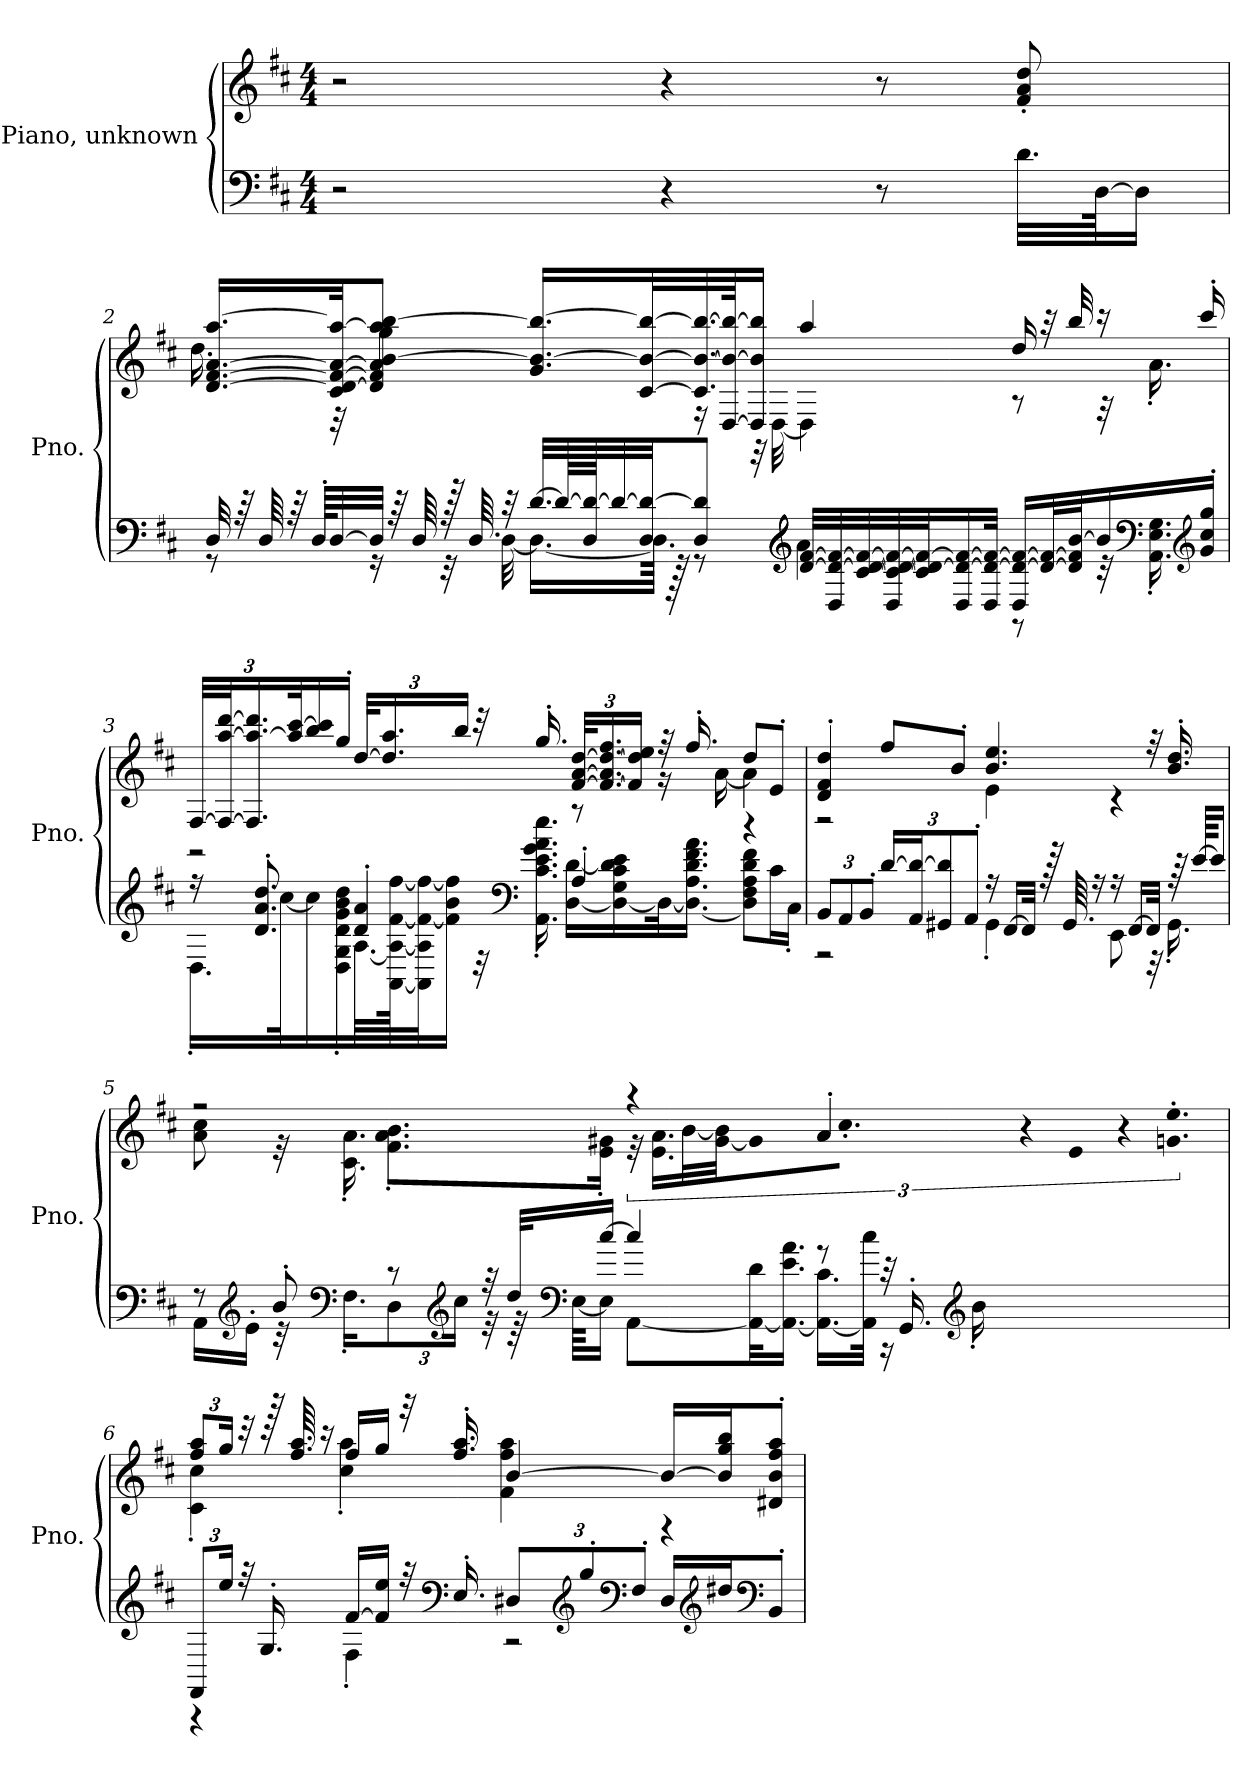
**kern	**kern
*part1	*part1
*staff2	*staff1
*I"Piano, unknown	*
*I'Pno.	*
*clefF4	*clefG2
*k[f#c#]	*k[f#c#]
*M4/4	*M4/4
*MM121	*MM121
=1	=1
2r	2r
4r	4r
8r	8r
32.d\LLL	8f#/' 8a/' 8dd/'
[64D\JK	.
16D\JJ]	.
!!LO:LB:g=z
=2	=2
*^	*^
32D/	8r	[16.d/ [16.f#/ [16.a/ [16.aa/LL	16.dd\
64r	.	.	.
64D/	.	.	.
64r	.	.	.
64D'/KLLL	.	.	.
[32D/	.	32c#/ 32d/_ 32f#/_ 32a/_ 32aa/_JK	32r
32D/JJJ]	16r	8d/] 8f#/] 8a/] [8b/ 8aa/] [8bb/J	4gg\
64r	.	.	.
64D/	.	.	.
128r	32r	.	.
64.D/	.	.	.
32r	[32D\	.	.
[32.d/LLL	16.D\LL_	16.g/ 16.b/_ 16.bb/_LL	.
128d/LL_	.	.	.
128D/ 128d/_JJ	.	.	.
32d/_	.	.	.
32D/ 32d/_JJ	64.D\JJkk]	[32c#/ 32b/_ 32bb/_L	.
.	128r	.	.
8D/ 8d/]J	8r	32.c#/] 32.b/_ 32.bb/_	16r
.	.	[64D/ 64b/_ 64bb/_JK	.
.	.	16D/] 16b/] 16bb/]JJ	32r
.	.	.	[32D\
*clefG2	*	*	*
[32d/ [32f#/LLL	4a\	4aa/	4D\]
32D/ 32d/_ 32f#/_	.	.	.
[32c#/ 32d/_ 32f#/_	.	.	.
32D/ 32c#/_ 32d/_ 32f#/_	.	.	.
32c#/] 32d/_ 32f#/_J	.	.	.
16D/ 16d/_ 16f#/_	.	.	.
32D/ 32d/_ 32f#/_JJk	.	.	.
16D/ 16d/_ 16f#/_LL	8r	16dd/	8r
32d/_ 32f#/_L	.	32r	.
32d/] 32f#/] [32b/J	.	32bb/	.
16b/]	32r	16r	32r
*clefF4	*	*	*
.	16.AA\' 16.E\' 16.G\'	.	16.a'\
*clefG2	*	*	*
16g/' 16cc#/' 16gg/'JJ	.	16ccc#'/	.
!!LO:LB:g=z	!!
=3	=3	=3	=3
*	*	*Xbrackettup	*
16r	16.D'\LL	[48F#/LLL	2r
.	.	48F#/_ [48aa/ [48ddd/J	.
.	.	24.F#/] 24.aa/_ 24.ddd/]	.
8.d/' 8.a/' 8.dd/'	.	.	.
.	[32cc#\K	.	.
.	.	48aa/] [48ccc#/K	.
.	16cc#\]	16bb/ 16ccc#/]	.
.	16D\' 16G\' 16d\' 16g\' 16b\' 16dd\'	16gg'/JJ	.
4d/' 4a/'	[64.A\LL	[48dd/KLL	.
.	.	24.dd/] 24.aa/	.
.	[128AA\ 128A\_ [128f#\ [128ff#\JK	.	.
.	32AA\] 32A\] 32f#\_ 32ff#\_J	.	.
.	16f#\] 16b\ 16ff#\]JJ	.	.
.	.	24bb/JJ	.
.	32r	32r	.
*clefF4	*	*	*
.	16.AA\' 16.c#\' 16.e\' 16.g\' 16.a\' 16.ee\'	16.gg'/	.
4A'/	[16D\ [16d\LL	[48f#/ [48a/ [48dd/KLL	8r
.	.	24.f#/_ 24.a/] 24.dd/_ 24.ff#/	.
.	16D\_ 16G\ 16c#\ 16d\] 16e\	.	.
.	.	24f#/] 24dd/] 24ee/JJ	.
.	32D\K_	32r	16r
.	16.D\_ 16.A\ 16.d\ 16.f#\ 16.a\JJ	16.ff#'/	.
.	.	.	[16a\
4r	8D\] 8F#\ 8A\ 8d\ 8f#\L	8dd/L	4a\]
.	16c#\L	8e'/J	.
.	16C#'\JJ	.	.
!!LO:LB:g=z	!!
=4	=4	=4	=4
*Xbrackettup	*	*	*
12BB/L	2r	4d/' 4f#/' 4dd/'	2r
12AA/	.	.	.
12BB'/J	.	.	.
[24d/LL	.	8ff#/L	.
24AA/ 24d/_J	.	.	.
12GG#X/ 12d/]	.	.	.
.	.	8b'/J	.
12AA'/J	.	.	.
16r	4GG#'\	4.b/ 4.ee/	4e\
[16FF#/LL	.	.	.
32FF#/JJk]	.	.	.
128r	.	.	.
64.GG#/	.	.	.
16r	.	.	.
16r	8EE\	.	4r
[16FF#/LL	.	.	.
32FF#/JJk]	32r	32r	.
64r	16.GG#'\	16.b/' 16.dd/'	.
[64e/KKLL	.	.	.
16e/JJ]	.	.	.
!!LO:LB:g=z	!!
=5	=5	=5	=5
8r	16AA\LL	2r	8a\ 8cc#\
*clefG2	*	*	*
.	16e'\JJ	.	.
8b'/	32r	.	32r
*clefF4	*	*	*
.	16.F#'\KL	.	16.c#\' 16.a\'
8r	12D\	.	8.f#\' 8.a\' 8.b\'L
*clefG2	*	*	*
.	24cc#\Jk	.	.
32r	32r	.	.
32dd/KLL	64r	.	.
*clefF4	*	*	*
.	[64E\KKLL	.	.
[16cc#/JJ	16E\JJ]	.	16e\' 16g#X\'Jk
*	*	*	*brackettup
4cc#/]	[8AA\L	4r	48r
.	.	.	24.e\ 24.a\LL
.	.	.	[48b\L
.	.	.	[48g#\ 48b\]
.	32AA\_ 32d\KL	.	32g#\J]
.	16.AA\_ 16.e\ 16.a\JJ	.	16.cc#'\JJ
8r	16.AA\_ 16.c#\LL	4a'/	16r
.	.	.	16e\
.	32AA\] 32cc#\JJk	.	.
32r	16r	.	32r
16.GG'/	.	.	16.gn\' 16.ee\'
*clefG2	*	*	*
.	16b'\	.	.
!!LO:LB:g=z	!!
=6	=6	=6	=6
*	*	*Xbrackettup	*
12FF#/L	4r	12ff#/ 12aa/L	4c#\' 4cc#\'
24ee/Jk	.	24gg/Jk	.
32r	.	32r	.
16.G'/	.	128r	.
.	.	64.ff#/ 64.aa/	.
.	.	16r	.
[16f#/LL	4F#'\	16ff#/LL	4cc#\' 4aa\'
16f#/] 16ee/JJ	.	16gg/JJ	.
32r	.	32r	.
*clefF4	*	*	*
16.E'/	.	16.ff#/' 16.aa/'	.
12D#X/L	2r	[4b/	4f#\ 4ff#\ 4aa\
*clefG2	*	*	*
12gg'/	.	.	.
*clefF4	*	*	*
12F#'/J	.	.	.
16D#/LL	.	16b/LL_	4r
*clefG2	*	*	*
16dd#X/J	.	16b/] 16gg/ 16bb/J	.
*clefF4	*	*	*
8BB'/J	.	8d#X/' 8b/' 8ff#/' 8aa/'J	.
*v	*v	*	*
*	*v	*v
=	=
*-	*-
